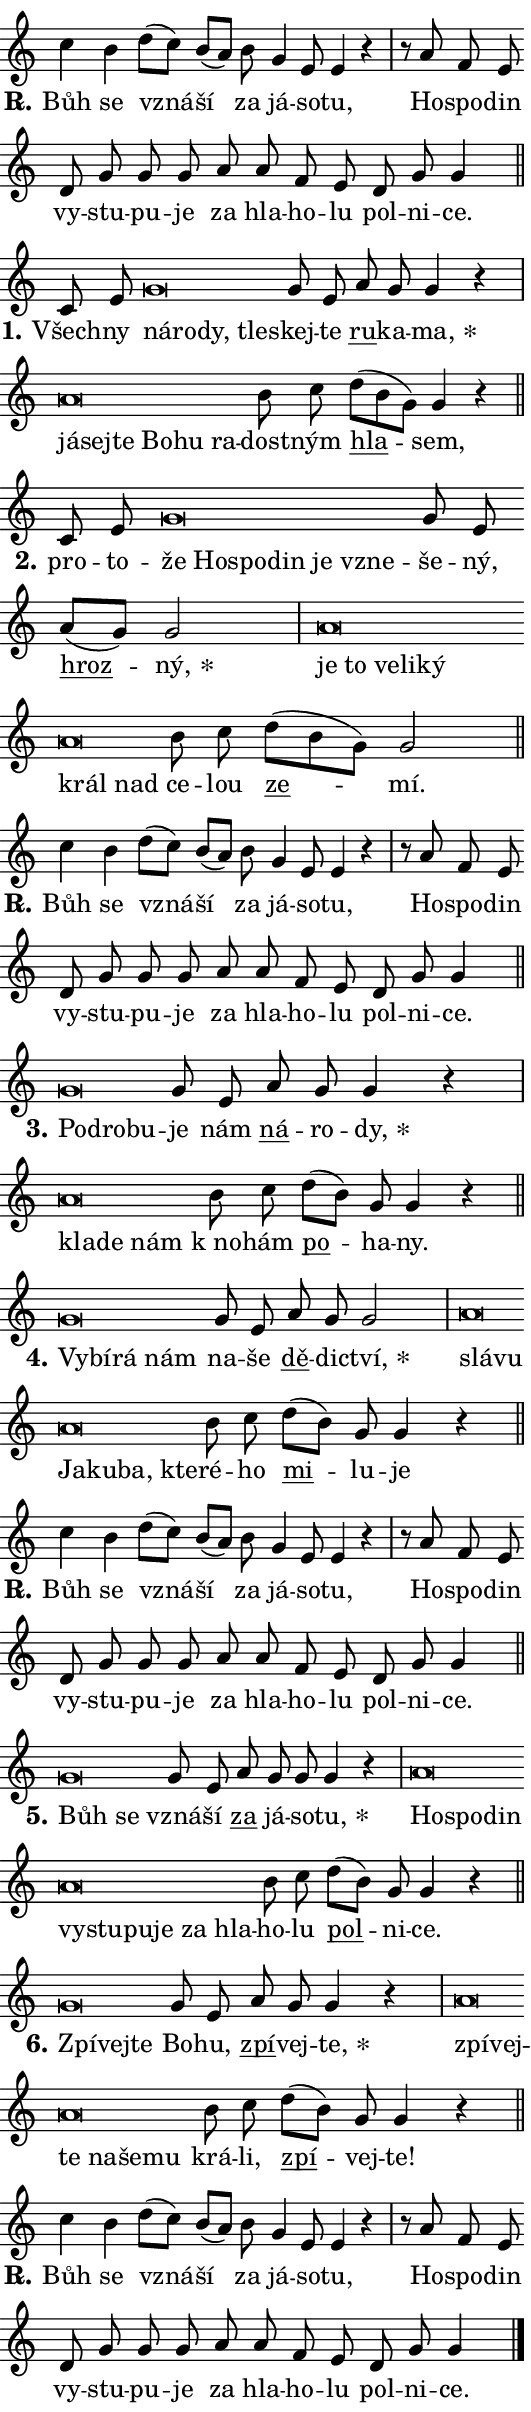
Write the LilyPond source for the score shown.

\version "2.24.0"
\header { tagline = "" }
\paper {
  indent = 0\cm
  top-margin = 0\cm
  right-margin = 0.13\cm % to fit lyric hyphens
  bottom-margin = 0\cm
  left-margin = 0\cm
  paper-width = 9\cm
  page-breaking = #ly:one-page-breaking
  system-system-spacing.basic-distance = #11
  score-system-spacing.basic-distance = #11
  ragged-last = ##f
}


%% Author: Thomas Morley
%% https://lists.gnu.org/archive/html/lilypond-user/2020-05/msg00002.html
#(define (line-position grob)
"Returns position of @var[grob} in current system:
   @code{'start}, if at first time-step
   @code{'end}, if at last time-step
   @code{'middle} otherwise
"
  (let* ((col (ly:item-get-column grob))
         (ln (ly:grob-object col 'left-neighbor))
         (rn (ly:grob-object col 'right-neighbor))
         (col-to-check-left (if (ly:grob? ln) ln col))
         (col-to-check-right (if (ly:grob? rn) rn col))
         (break-dir-left
           (and
             (ly:grob-property col-to-check-left 'non-musical #f)
             (ly:item-break-dir col-to-check-left)))
         (break-dir-right
           (and
             (ly:grob-property col-to-check-right 'non-musical #f)
             (ly:item-break-dir col-to-check-right))))
        (cond ((eqv? 1 break-dir-left) 'start)
              ((eqv? -1 break-dir-right) 'end)
              (else 'middle))))

#(define (tranparent-at-line-position vctor)
  (lambda (grob)
  "Relying on @code{line-position} select the relevant enry from @var{vctor}.
Used to determine transparency,"
    (case (line-position grob)
      ((end) (not (vector-ref vctor 0)))
      ((middle) (not (vector-ref vctor 1)))
      ((start) (not (vector-ref vctor 2))))))

noteHeadBreakVisibility =
#(define-music-function (break-visibility)(vector?)
"Makes @code{NoteHead}s transparent relying on @var{break-visibility}"
#{
  \override NoteHead.transparent =
    #(tranparent-at-line-position break-visibility)
#})

#(define delete-ledgers-for-transparent-note-heads
  (lambda (grob)
    "Reads whether a @code{NoteHead} is transparent.
If so this @code{NoteHead} is removed from @code{'note-heads} from
@var{grob}, which is supposed to be @code{LedgerLineSpanner}.
As a result ledgers are not printed for this @code{NoteHead}"
    (let* ((nhds-array (ly:grob-object grob 'note-heads))
           (nhds-list
             (if (ly:grob-array? nhds-array)
                 (ly:grob-array->list nhds-array)
                 '()))
           ;; Relies on the transparent-property being done before
           ;; Staff.LedgerLineSpanner.after-line-breaking is executed.
           ;; This is fragile ...
           (to-keep
             (remove
               (lambda (nhd)
                 (ly:grob-property nhd 'transparent #f))
               nhds-list)))
      ;; TODO find a better method to iterate over grob-arrays, similiar
      ;; to filter/remove etc for lists
      ;; For now rebuilt from scratch
      (set! (ly:grob-object grob 'note-heads)  '())
      (for-each
        (lambda (nhd)
          (ly:pointer-group-interface::add-grob grob 'note-heads nhd))
        to-keep))))

squashNotes = {
  \override NoteHead.X-extent = #'(-0.2 . 0.2)
  \override NoteHead.Y-extent = #'(-0.75 . 0)
  \override NoteHead.stencil =
    #(lambda (grob)
       (let ((pos (ly:grob-property grob 'staff-position)))
         (begin
           (if (< pos -7) (display "ERROR: Lower brevis then expected\n") (display ""))
           (if (<= pos -6) ly:text-interface::print ly:note-head::print))))
}
unSquashNotes = {
  \revert NoteHead.X-extent
  \revert NoteHead.Y-extent
  \revert NoteHead.stencil
}

hideNotes = \noteHeadBreakVisibility #begin-of-line-visible
unHideNotes = \noteHeadBreakVisibility #all-visible

% work-around for resetting accidentals
% https://lilypond.org/doc/v2.23/Documentation/notation/displaying-rhythms#unmetered-music
cadenzaMeasure = {
  \cadenzaOff
  \partial 1024 s1024
  \cadenzaOn
}

#(define-markup-command (accent layout props text) (markup?)
  "Underline accented syllable"
  (interpret-markup layout props
    #{\markup \override #'(offset . 4.3) \underline { #text }#}))

responsum = \markup \concat {
  "R" \hspace #-1.05 \path #0.1 #'((moveto 0 0.07) (lineto 0.9 0.8)) \hspace #0.05 "."
}

spaceSize = #0.6828661417322834 % exact space size for TeX Gyre Schola

\layout {
  \context {
    \Staff
    \remove "Time_signature_engraver"
    \override LedgerLineSpanner.after-line-breaking = #delete-ledgers-for-transparent-note-heads
  }
  \context {
    \Lyrics {
      \override LyricSpace.minimum-distance = \spaceSize
      \override LyricText.font-name = #"TeX Gyre Schola"
      \override LyricText.font-size = 1
      \override StanzaNumber.font-name = #"TeX Gyre Schola Bold"
      \override StanzaNumber.font-size = 1
    }
  }
  \context {
    \Score 
    \override NoteHead.text =
      #(lambda (grob) 
        (let ((pos (ly:grob-property grob 'staff-position)))
          #{\markup {
            \combine
              \halign #-0.55 \raise #(if (= pos -6) 0 0.5) \override #'(thickness . 2) \draw-line #'(3.2 . 0)
              \musicglyph "noteheads.sM1"
          }#}))
  }
}

% magnetic-lyrics.ily
%
%   written by
%     Jean Abou Samra <jean@abou-samra.fr>
%     Werner Lemberg <wl@gnu.org>
%
%   adapted by
%     Jiri Hon <jiri.hon@gmail.com>
%
% Version 2022-Apr-15

% https://www.mail-archive.com/lilypond-user@gnu.org/msg149350.html

#(define (Left_hyphen_pointer_engraver context)
   "Collect syllable-hyphen-syllable occurrences in lyrics and store
them in properties.  This engraver only looks to the left.  For
example, if the lyrics input is @code{foo -- bar}, it does the
following.

@itemize @bullet
@item
Set the @code{text} property of the @code{LyricHyphen} grob between
@q{foo} and @q{bar} to @code{foo}.

@item
Set the @code{left-hyphen} property of the @code{LyricText} grob with
text @q{foo} to the @code{LyricHyphen} grob between @q{foo} and
@q{bar}.
@end itemize

Use this auxiliary engraver in combination with the
@code{lyric-@/text::@/apply-@/magnetic-@/offset!} hook."
   (let ((hyphen #f)
         (text #f))
     (make-engraver
      (acknowledgers
       ((lyric-syllable-interface engraver grob source-engraver)
        (set! text grob)))
      (end-acknowledgers
       ((lyric-hyphen-interface engraver grob source-engraver)
        ;(when (not (grob::has-interface grob 'lyric-space-interface))
          (set! hyphen grob)));)
      ((stop-translation-timestep engraver)
       (when (and text hyphen)
         (ly:grob-set-object! text 'left-hyphen hyphen))
       (set! text #f)
       (set! hyphen #f)))))

#(define (lyric-text::apply-magnetic-offset! grob)
   "If the space between two syllables is less than the value in
property @code{LyricText@/.details@/.squash-threshold}, move the right
syllable to the left so that it gets concatenated with the left
syllable.

Use this function as a hook for
@code{LyricText@/.after-@/line-@/breaking} if the
@code{Left_@/hyphen_@/pointer_@/engraver} is active."
   (let ((hyphen (ly:grob-object grob 'left-hyphen #f)))
     (when hyphen
       (let ((left-text (ly:spanner-bound hyphen LEFT)))
         (when (grob::has-interface left-text 'lyric-syllable-interface)
           (let* ((common (ly:grob-common-refpoint grob left-text X))
                  (this-x-ext (ly:grob-extent grob common X))
                  (left-x-ext
                   (begin
                     ;; Trigger magnetism for left-text.
                     (ly:grob-property left-text 'after-line-breaking)
                     (ly:grob-extent left-text common X)))
                  ;; `delta` is the gap width between two syllables.
                  (delta (- (interval-start this-x-ext)
                            (interval-end left-x-ext)))
                  (details (ly:grob-property grob 'details))
                  (threshold (assoc-get 'squash-threshold details 0.2)))
             (when (< delta threshold)
               (let* (;; We have to manipulate the input text so that
                      ;; ligatures crossing syllable boundaries are not
                      ;; disabled.  For languages based on the Latin
                      ;; script this is essentially a beautification.
                      ;; However, for non-Western scripts it can be a
                      ;; necessity.
                      (lt (ly:grob-property left-text 'text))
                      (rt (ly:grob-property grob 'text))
                      (is-space (grob::has-interface hyphen 'lyric-space-interface))
                      (space (if is-space " " ""))
                      (extra-delta (if is-space spaceSize 0))
                      ;; Append new syllable.
                      (ltrt-space (if (and (string? lt) (string? rt))
                                (string-append lt space rt)
                                (make-concat-markup (list lt space rt))))
                      ;; Right-align `ltrt` to the right side.
                      (ltrt-space-markup (grob-interpret-markup
                               grob
                               (make-translate-markup
                                (cons (interval-length this-x-ext) 0)
                                (make-right-align-markup ltrt-space)))))
                 (begin
                   ;; Don't print `left-text`.
                   (ly:grob-set-property! left-text 'stencil #f)
                   ;; Set text and stencil (which holds all collected
                   ;; syllables so far) and shift it to the left.
                   (ly:grob-set-property! grob 'text ltrt-space)
                   (ly:grob-set-property! grob 'stencil ltrt-space-markup)
                   (ly:grob-translate-axis! grob (- (- delta extra-delta)) X))))))))))


#(define (lyric-hyphen::displace-bounds-first grob)
   ;; Make very sure this callback isn't triggered too early.
   (let ((left (ly:spanner-bound grob LEFT))
         (right (ly:spanner-bound grob RIGHT)))
     (ly:grob-property left 'after-line-breaking)
     (ly:grob-property right 'after-line-breaking)
     (ly:lyric-hyphen::print grob)))

squashThreshold = #0.4

\layout {
  \context {
    \Lyrics
    \consists #Left_hyphen_pointer_engraver
    \override LyricText.after-line-breaking =
      #lyric-text::apply-magnetic-offset!
    \override LyricHyphen.stencil = #lyric-hyphen::displace-bounds-first
    \override LyricText.details.squash-threshold = \squashThreshold
    \override LyricHyphen.minimum-distance = 0
    \override LyricHyphen.minimum-length = \squashThreshold
  }
}

squashText = \override LyricText.details.squash-threshold = 9999
unSquashText = \override LyricText.details.squash-threshold = \squashThreshold

leftText = \override LyricText.self-alignment-X = #LEFT
unLeftText = \revert LyricText.self-alignment-X

starOffset = #(lambda (grob) 
                (let ((x_offset (ly:self-alignment-interface::aligned-on-x-parent grob)))
                  (if (= x_offset 0) 0 (+ x_offset 1.2))))

star = #(define-music-function (syllable)(string?)
"Append star separator at the end of a syllable"
#{
  \once \override LyricText.X-offset = #starOffset
  \lyricmode { \markup {
    #syllable
    \override #'((font-name . "TeX Gyre Schola Bold")) \hspace #0.2 \lower #0.65 \larger "*"
  } }
#})

starAccent = #(define-music-function (syllable)(string?)
"Append star separator at the end of a syllable and make accent"
#{
  \once \override LyricText.X-offset = #starOffset
  \lyricmode { \markup {
    \accent #syllable
    \override #'((font-name . "TeX Gyre Schola Bold")) \hspace #0.2 \lower #0.65 \larger "*"
  } }
#})

breath = #(define-music-function (syllable)(string?)
"Append breathing indicator at the end of a syllable"
#{
  \lyricmode { \markup { #syllable "+" } }
#})

optionalBreath = #(define-music-function (syllable)(string?)
"Append optional breathing indicator at the end of a syllable"
#{
  \lyricmode { \markup { #syllable "(+)" } }
#})


\score {
    <<
        \new Voice = "melody" { \cadenzaOn \key c \major \relative { c''4 b d8[( c)] b[( a)] \bar "" b g4 e8 e4 r \cadenzaMeasure \bar "|" r8 a f e \bar "" d g g g \bar "" a a f e d g g4 \cadenzaMeasure \bar "||" \break } }
        \new Lyrics \lyricsto "melody" { \lyricmode { \set stanza = \responsum
Bůh se vzná -- ší za já -- so -- tu, Ho -- spo -- din vy -- stu -- pu -- je za hla -- ho -- lu pol -- ni -- ce. } }
    >>
    \layout {}
}

\score {
    <<
        \new Voice = "melody" { \cadenzaOn \key c \major \relative { c'8 e \bar "" \squashNotes g\breve*1/16 \hideNotes \breve*1/16 \bar "" \breve*1/16 \breve*1/16 \bar "" \unHideNotes \unSquashNotes g8 e \bar "" a g g4 r \cadenzaMeasure \bar "|" \squashNotes a\breve*1/16 \hideNotes \breve*1/16 \bar "" \breve*1/16 \bar "" \breve*1/16 \bar "" \breve*1/16 \breve*1/16 \bar "" \unHideNotes \unSquashNotes b8 c \bar "" d[( b g)] g4 r \cadenzaMeasure \bar "||" \break } }
        \new Lyrics \lyricsto "melody" { \lyricmode { \set stanza = "1."
Všech -- ny \leftText ná -- \squashText ro -- dy, tle -- \unLeftText \unSquashText skej -- te \markup \accent ru -- ka -- \star ma, \leftText já -- \squashText sej -- te Bo -- hu ra -- \unLeftText \unSquashText dost -- ným \markup \accent hla -- sem, } }
    >>
    \layout {}
}

\score {
    <<
        \new Voice = "melody" { \cadenzaOn \key c \major \relative { c'8 e \bar "" \squashNotes g\breve*1/16 \hideNotes \breve*1/16 \bar "" \breve*1/16 \bar "" \breve*1/16 \bar "" \breve*1/16 \breve*1/16 \bar "" \unHideNotes \unSquashNotes g8 e \bar "" a[( g)] g2 \cadenzaMeasure \bar "|" \squashNotes a\breve*1/16 \hideNotes \breve*1/16 \bar "" \breve*1/16 \bar "" \breve*1/16 \bar "" \breve*1/16 \bar "" \breve*1/16 \breve*1/16 \bar "" \unHideNotes \unSquashNotes b8 c \bar "" d[( b g)] g2 \cadenzaMeasure \bar "||" \break } }
        \new Lyrics \lyricsto "melody" { \lyricmode { \set stanza = "2."
pro -- to -- \leftText že \squashText Ho -- spo -- din je vzne -- \unLeftText \unSquashText še -- ný, \markup \accent hroz -- \star ný, \leftText je \squashText to ve -- li -- ký král nad \unLeftText \unSquashText ce -- lou \markup \accent ze -- mí. } }
    >>
    \layout {}
}

\score {
    <<
        \new Voice = "melody" { \cadenzaOn \key c \major \relative { c''4 b d8[( c)] b[( a)] \bar "" b g4 e8 e4 r \cadenzaMeasure \bar "|" r8 a f e \bar "" d g g g \bar "" a a f e d g g4 \cadenzaMeasure \bar "||" \break } }
        \new Lyrics \lyricsto "melody" { \lyricmode { \set stanza = \responsum
Bůh se vzná -- ší za já -- so -- tu, Ho -- spo -- din vy -- stu -- pu -- je za hla -- ho -- lu pol -- ni -- ce. } }
    >>
    \layout {}
}

\score {
    <<
        \new Voice = "melody" { \cadenzaOn \key c \major \relative { \squashNotes g'\breve*1/16 \hideNotes \breve*1/16 \breve*1/16 \bar "" \unHideNotes \unSquashNotes g8 e \bar "" a g g4 r \cadenzaMeasure \bar "|" \squashNotes a\breve*1/16 \hideNotes \breve*1/16 \breve*1/16 \bar "" \unHideNotes \unSquashNotes b8 c \bar "" d[( b)] g g4 r \cadenzaMeasure \bar "||" \break } }
        \new Lyrics \lyricsto "melody" { \lyricmode { \set stanza = "3."
\leftText Po -- \squashText dro -- bu -- \unLeftText \unSquashText je nám \markup \accent ná -- ro -- \star dy, \leftText kla -- \squashText de nám \unLeftText \unSquashText "k no" -- hám \markup \accent po -- ha -- ny. } }
    >>
    \layout {}
}

\score {
    <<
        \new Voice = "melody" { \cadenzaOn \key c \major \relative { \squashNotes g'\breve*1/16 \hideNotes \breve*1/16 \bar "" \breve*1/16 \breve*1/16 \bar "" \unHideNotes \unSquashNotes g8 e \bar "" a g g2 \cadenzaMeasure \bar "|" \squashNotes a\breve*1/16 \hideNotes \breve*1/16 \bar "" \breve*1/16 \bar "" \breve*1/16 \bar "" \breve*1/16 \breve*1/16 \bar "" \unHideNotes \unSquashNotes b8 c \bar "" d[( b)] g g4 r \cadenzaMeasure \bar "||" \break } }
        \new Lyrics \lyricsto "melody" { \lyricmode { \set stanza = "4."
\leftText Vy -- \squashText bí -- rá nám \unLeftText \unSquashText na -- še \markup \accent dě -- dic -- \star tví, \leftText slá -- \squashText vu Ja -- ku -- ba, kte -- \unLeftText \unSquashText ré -- ho \markup \accent mi -- lu -- je } }
    >>
    \layout {}
}

\score {
    <<
        \new Voice = "melody" { \cadenzaOn \key c \major \relative { c''4 b d8[( c)] b[( a)] \bar "" b g4 e8 e4 r \cadenzaMeasure \bar "|" r8 a f e \bar "" d g g g \bar "" a a f e d g g4 \cadenzaMeasure \bar "||" \break } }
        \new Lyrics \lyricsto "melody" { \lyricmode { \set stanza = \responsum
Bůh se vzná -- ší za já -- so -- tu, Ho -- spo -- din vy -- stu -- pu -- je za hla -- ho -- lu pol -- ni -- ce. } }
    >>
    \layout {}
}

\score {
    <<
        \new Voice = "melody" { \cadenzaOn \key c \major \relative { \squashNotes g'\breve*1/16 \hideNotes \breve*1/16 \bar "" \unHideNotes \unSquashNotes g8 e \bar "" a g g g4 r \cadenzaMeasure \bar "|" \squashNotes a\breve*1/16 \hideNotes \breve*1/16 \bar "" \breve*1/16 \bar "" \breve*1/16 \bar "" \breve*1/16 \bar "" \breve*1/16 \bar "" \breve*1/16 \bar "" \breve*1/16 \breve*1/16 \bar "" \unHideNotes \unSquashNotes b8 c \bar "" d[( b)] g g4 r \cadenzaMeasure \bar "||" \break } }
        \new Lyrics \lyricsto "melody" { \lyricmode { \set stanza = "5."
\leftText Bůh \squashText se \unLeftText \unSquashText vzná -- ší \markup \accent za já -- so -- \star tu, \leftText Ho -- \squashText spo -- din vy -- stu -- pu -- je za hla -- \unLeftText \unSquashText ho -- lu \markup \accent pol -- ni -- ce. } }
    >>
    \layout {}
}

\score {
    <<
        \new Voice = "melody" { \cadenzaOn \key c \major \relative { \squashNotes g'\breve*1/16 \hideNotes \breve*1/16 \breve*1/16 \bar "" \unHideNotes \unSquashNotes g8 e \bar "" a g g4 r \cadenzaMeasure \bar "|" \squashNotes a\breve*1/16 \hideNotes \breve*1/16 \bar "" \breve*1/16 \bar "" \breve*1/16 \bar "" \breve*1/16 \breve*1/16 \bar "" \unHideNotes \unSquashNotes b8 c \bar "" d[( b)] g g4 r \cadenzaMeasure \bar "||" \break } }
        \new Lyrics \lyricsto "melody" { \lyricmode { \set stanza = "6."
\leftText Zpí -- \squashText vej -- te \unLeftText \unSquashText Bo -- hu, \markup \accent zpí -- vej -- \star te, \leftText zpí -- \squashText vej -- te na -- še -- mu \unLeftText \unSquashText krá -- li, \markup \accent zpí -- vej -- te! } }
    >>
    \layout {}
}

\score {
    <<
        \new Voice = "melody" { \cadenzaOn \key c \major \relative { c''4 b d8[( c)] b[( a)] \bar "" b g4 e8 e4 r \cadenzaMeasure \bar "|" r8 a f e \bar "" d g g g \bar "" a a f e d g g4 \cadenzaMeasure \bar "||" \break } \bar "|." }
        \new Lyrics \lyricsto "melody" { \lyricmode { \set stanza = \responsum
Bůh se vzná -- ší za já -- so -- tu, Ho -- spo -- din vy -- stu -- pu -- je za hla -- ho -- lu pol -- ni -- ce. } }
    >>
    \layout {}
}
